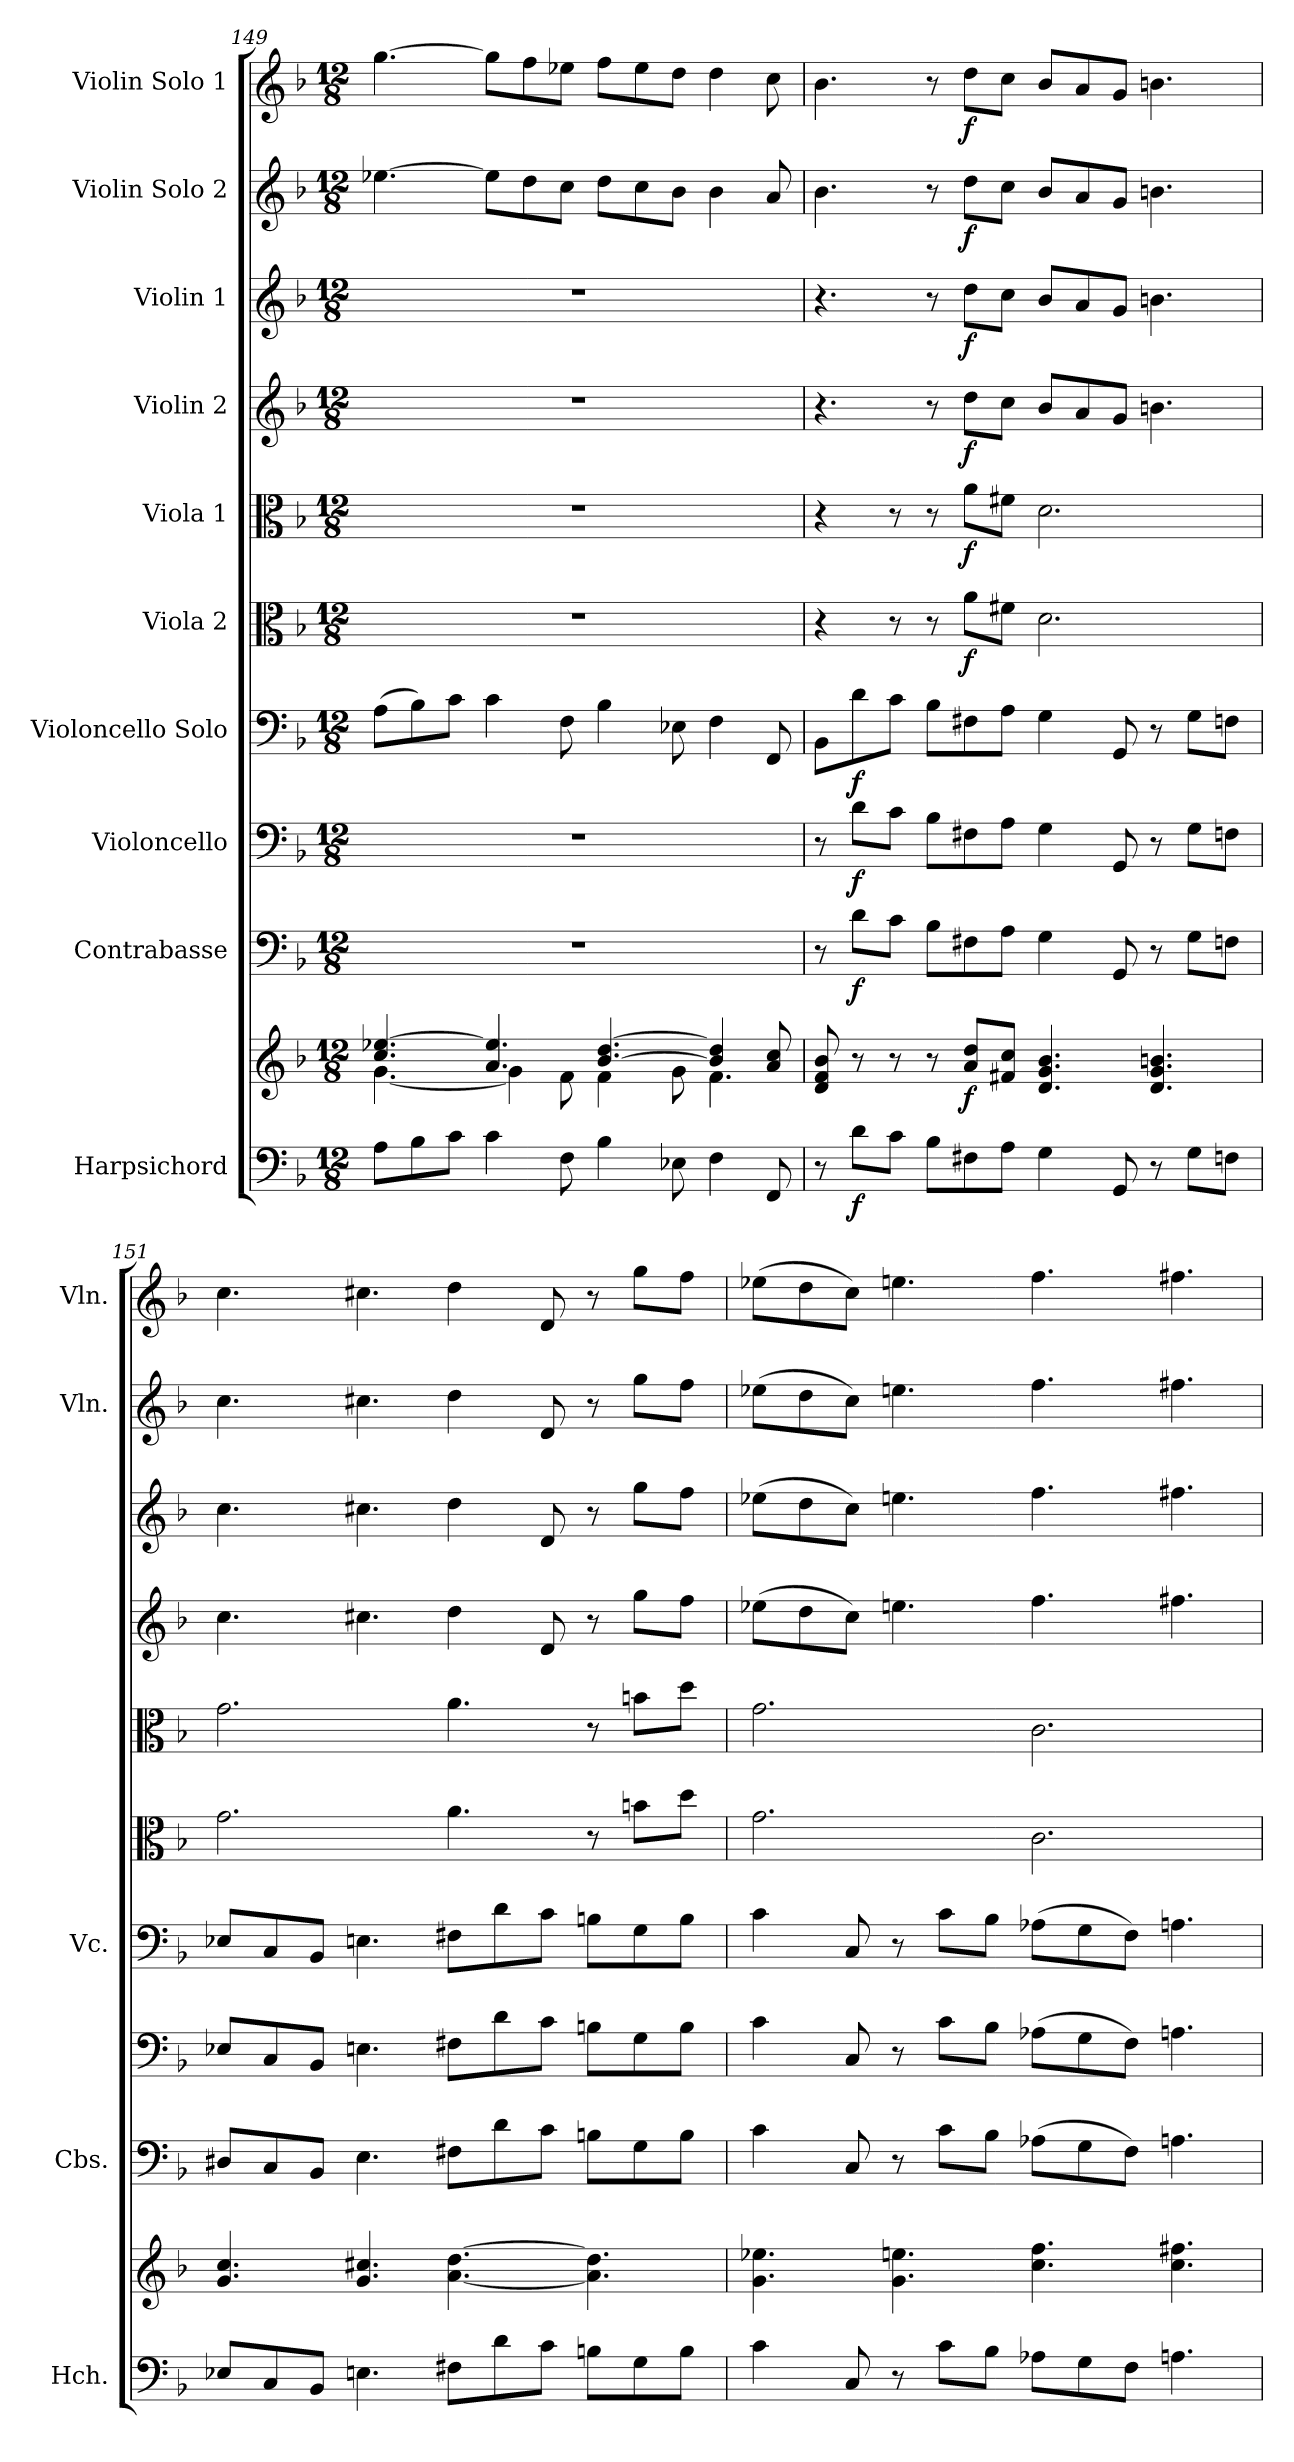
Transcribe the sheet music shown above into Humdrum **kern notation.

**kern	**kern	**dynam	**kern	**dynam	**kern	**dynam	**kern	**dynam	**kern	**dynam	**kern	**dynam	**kern	**dynam	**kern	**dynam	**kern	**dynam	**kern	**dynam
*part10	*part10	*part10	*part9	*part9	*part8	*part8	*part7	*part7	*part6	*part6	*part5	*part5	*part4	*part4	*part3	*part3	*part2	*part2	*part1	*part1
*staff11	*staff10	*staff10/11	*staff9	*staff9	*staff8	*staff8	*staff7	*staff7	*staff6	*staff6	*staff5	*staff5	*staff4	*staff4	*staff3	*staff3	*staff2	*staff2	*staff1	*staff1
*I"Harpsichord	*	*	*I"Contrabasse	*	*I"Violoncello	*	*I"Violoncello Solo	*	*I"Viola 2	*	*I"Viola 1	*	*I"Violin 2	*	*I"Violin 1	*	*I"Violin Solo 2	*	*I"Violin Solo 1	*
*I'Hch.	*	*	*I'Cbs.	*	*	*	*I'Vc.	*	*	*	*	*	*	*	*	*	*I'Vln.	*	*I'Vln.	*
*clefF4	*clefG2	*	*clefF4	*	*clefF4	*	*clefF4	*	*clefC3	*	*clefC3	*	*clefG2	*	*clefG2	*	*clefG2	*	*clefG2	*
*	*	*	*ITrd7c12	*	*	*	*	*	*	*	*	*	*	*	*	*	*	*	*	*
*k[b-]	*k[b-]	*	*k[b-]	*	*k[b-]	*	*k[b-]	*	*k[b-]	*	*k[b-]	*	*k[b-]	*	*k[b-]	*	*k[b-]	*	*k[b-]	*
*M12/8	*M12/8	*	*M12/8	*	*M12/8	*	*M12/8	*	*M12/8	*	*M12/8	*	*M12/8	*	*M12/8	*	*M12/8	*	*M12/8	*
=149	=149	=149	=149	=149	=149	=149	=149	=149	=149	=149	=149	=149	=149	=149	=149	=149	=149	=149	=149	=149
*	*^	*	*	*	*	*	*	*	*	*	*	*	*	*	*	*	*	*	*	*
8A\L	4.cc/ [4.ee-X/	[4.g\	.	1.r	.	1.r	.	(>8A\L	.	1.r	.	1.r	.	1.r	.	1.r	.	[4.ee-X\	.	[4.gg\	.
8B-\	.	.	.	.	.	.	.	8B-\)	.	.	.	.	.	.	.	.	.	.	.	.	.
8c\J	.	.	.	.	.	.	.	8c\J	.	.	.	.	.	.	.	.	.	.	.	.	.
4c\	4.a/ 4.ee-/]	4g\]	.	.	.	.	.	4c\	.	.	.	.	.	.	.	.	.	8ee-\L]	.	8gg\L]	.
.	.	.	.	.	.	.	.	.	.	.	.	.	.	.	.	.	.	8dd\	.	8ff\	.
8F\	.	8f\	.	.	.	.	.	8F\	.	.	.	.	.	.	.	.	.	8cc\J	.	8ee-X\J	.
4B-\	[4.b-/ [4.dd/	4f\	.	.	.	.	.	4B-\	.	.	.	.	.	.	.	.	.	8dd\L	.	8ff\L	.
.	.	.	.	.	.	.	.	.	.	.	.	.	.	.	.	.	.	8cc\	.	8ee-\	.
8E-X\	.	8g\	.	.	.	.	.	8E-X\	.	.	.	.	.	.	.	.	.	8b-\J	.	8dd\J	.
4F\	4b-/] 4dd/]	4.f\	.	.	.	.	.	4F\	.	.	.	.	.	.	.	.	.	4b-\	.	4dd\	.
8FF/	8a/ 8cc/	.	.	.	.	.	.	8FF/	.	.	.	.	.	.	.	.	.	8a/	.	8cc\	.
*	*v	*v	*	*	*	*	*	*	*	*	*	*	*	*	*	*	*	*	*	*	*
=150	=150	=150	=150	=150	=150	=150	=150	=150	=150	=150	=150	=150	=150	=150	=150	=150	=150	=150	=150	=150
8r	8d/ 8f/ 8b-/	.	8r	.	8r	.	8BB-\L	.	4r	.	4r	.	4.r	.	4.r	.	4.b-\	.	4.b-\	.
!	!	!LO:DY:b=2	!	!LO:DY:b	!	!LO:DY:b	!	!LO:DY:b	!	!	!	!	!	!	!	!	!	!	!	!
8d\L	8r	f	8D\L	f	8d\L	f	8d\	f	.	.	.	.	.	.	.	.	.	.	.	.
8c\J	8r	.	8C\J	.	8c\J	.	8c\J	.	8r	.	8r	.	.	.	.	.	.	.	.	.
8B-\L	8r	.	8BB-\L	.	8B-\L	.	8B-\L	.	8r	.	8r	.	8r	.	8r	.	8r	.	8r	.
!	!	!LO:DY:b	!	!	!	!	!	!	!	!LO:DY:b	!	!LO:DY:b	!	!LO:DY:b	!	!LO:DY:b	!	!LO:DY:b	!	!LO:DY:b
8F#X\	8a/ 8dd/L	f	8FF#X\	.	8F#X\	.	8F#X\	.	8a\L	f	8a\L	f	8dd\L	f	8dd\L	f	8dd\L	f	8dd\L	f
8A\J	8f#X/ 8cc/J	.	8AA\J	.	8A\J	.	8A\J	.	8f#X\J	.	8f#X\J	.	8cc\J	.	8cc\J	.	8cc\J	.	8cc\J	.
4G\	4.d/ 4.g/ 4.b-/	.	4GG\	.	4G\	.	4G\	.	2.d\	.	2.d\	.	8b-/L	.	8b-/L	.	8b-/L	.	8b-/L	.
.	.	.	.	.	.	.	.	.	.	.	.	.	8a/	.	8a/	.	8a/	.	8a/	.
8GG/	.	.	8GGG/	.	8GG/	.	8GG/	.	.	.	.	.	8g/J	.	8g/J	.	8g/J	.	8g/J	.
8r	4.d/ 4.g/ 4.bn/	.	8r	.	8r	.	8r	.	.	.	.	.	4.bn\	.	4.bn\	.	4.bn\	.	4.bn\	.
8G\L	.	.	8GG\L	.	8G\L	.	8G\L	.	.	.	.	.	.	.	.	.	.	.	.	.
8Fn\J	.	.	8FFn\J	.	8Fn\J	.	8Fn\J	.	.	.	.	.	.	.	.	.	.	.	.	.
=151	=151	=151	=151	=151	=151	=151	=151	=151	=151	=151	=151	=151	=151	=151	=151	=151	=151	=151	=151	=151
8E-X/L	4.g/ 4.cc/	.	8DD#X/L	.	8E-X/L	.	8E-X/L	.	2.g\	.	2.g\	.	4.cc\	.	4.cc\	.	4.cc\	.	4.cc\	.
8C/	.	.	8CC/	.	8C/	.	8C/	.	.	.	.	.	.	.	.	.	.	.	.	.
8BB-/J	.	.	8BBB-/J	.	8BB-/J	.	8BB-/J	.	.	.	.	.	.	.	.	.	.	.	.	.
4.En\	4.g/ 4.cc#X/	.	4.EE\	.	4.En\	.	4.En\	.	.	.	.	.	4.cc#X\	.	4.cc#X\	.	4.cc#X\	.	4.cc#X\	.
8F#X\L	[4.a\ [4.dd\	.	8FF#X\L	.	8F#X\L	.	8F#X\L	.	4.a\	.	4.a\	.	4dd\	.	4dd\	.	4dd\	.	4dd\	.
8d\	.	.	8D\	.	8d\	.	8d\	.	.	.	.	.	.	.	.	.	.	.	.	.
8c\J	.	.	8C\J	.	8c\J	.	8c\J	.	.	.	.	.	8d/	.	8d/	.	8d/	.	8d/	.
8Bn\L	4.a\] 4.dd\]	.	8BBn\L	.	8Bn\L	.	8Bn\L	.	8r	.	8r	.	8r	.	8r	.	8r	.	8r	.
8G\	.	.	8GG\	.	8G\	.	8G\	.	8bn\L	.	8bn\L	.	8gg\L	.	8gg\L	.	8gg\L	.	8gg\L	.
8B\J	.	.	8BB\J	.	8B\J	.	8B\J	.	8dd\J	.	8dd\J	.	8ff\J	.	8ff\J	.	8ff\J	.	8ff\J	.
!!LO:PB:g=z
=152	=152	=152	=152	=152	=152	=152	=152	=152	=152	=152	=152	=152	=152	=152	=152	=152	=152	=152	=152	=152
4c\	4.g\ 4.ee-X\	.	4C\	.	4c\	.	4c\	.	2.g\	.	2.g\	.	(>8ee-X\L	.	(>8ee-X\L	.	(>8ee-X\L	.	(>8ee-X\L	.
.	.	.	.	.	.	.	.	.	.	.	.	.	8dd\	.	8dd\	.	8dd\	.	8dd\	.
8C/	.	.	8CC/	.	8C/	.	8C/	.	.	.	.	.	8cc\J)	.	8cc\J)	.	8cc\J)	.	8cc\J)	.
8r	4.g\ 4.een\	.	8r	.	8r	.	8r	.	.	.	.	.	4.een\	.	4.een\	.	4.een\	.	4.een\	.
8c\L	.	.	8C\L	.	8c\L	.	8c\L	.	.	.	.	.	.	.	.	.	.	.	.	.
8B-\J	.	.	8BB-\J	.	8B-\J	.	8B-\J	.	.	.	.	.	.	.	.	.	.	.	.	.
8A-X\L	4.cc\ 4.ff\	.	(>8AA-X\L	.	(>8A-X\L	.	(>8A-X\L	.	2.c\	.	2.c\	.	4.ff\	.	4.ff\	.	4.ff\	.	4.ff\	.
8G\	.	.	8GG\	.	8G\	.	8G\	.	.	.	.	.	.	.	.	.	.	.	.	.
8F\J	.	.	8FF\J)	.	8F\J)	.	8F\J)	.	.	.	.	.	.	.	.	.	.	.	.	.
4.An\	4.cc\ 4.ff#X\	.	4.AAn\	.	4.An\	.	4.An\	.	.	.	.	.	4.ff#X\	.	4.ff#X\	.	4.ff#X\	.	4.ff#X\	.
=	=	=	=	=	=	=	=	=	=	=	=	=	=	=	=	=	=	=	=	=
*-	*-	*-	*-	*-	*-	*-	*-	*-	*-	*-	*-	*-	*-	*-	*-	*-	*-	*-	*-	*-
